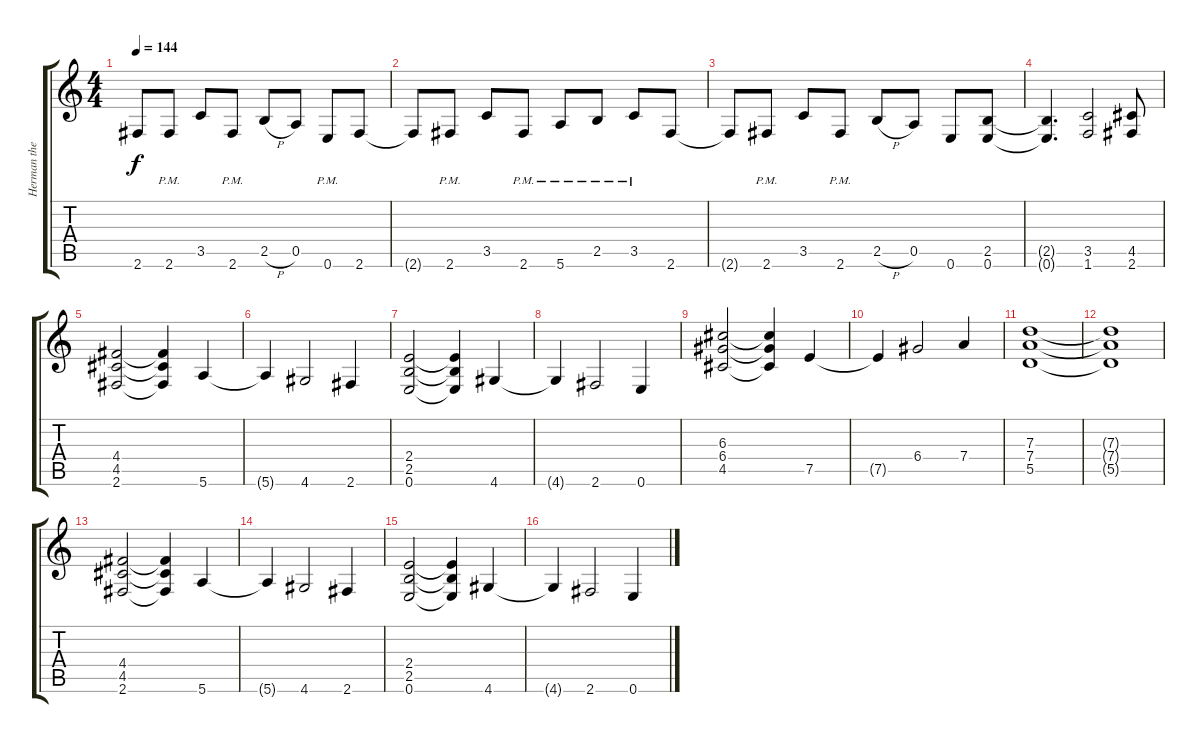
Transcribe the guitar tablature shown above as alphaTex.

\track ("Herman the German" "Herman the") {instrument distortionguitar}
\staff {score tabs}
\tuning (E4 B3 G3 D3 A2 E2) {hide}
\ts (4 4)
\tempo 144
\clef g2
\ks c
2.6{t}.8{dy f} 2.6{pm}.8 3.5.8 2.6{pm}.8 2.5{h}.8 0.5.8 0.6{pm}.8 2.6.8 |
2.6{t}.8 2.6{pm}.8 3.5.8 2.6{pm}.8 5.6{pm}.8 2.5{pm}.8 3.5{pm}.8 2.6.8 |
2.6{t}.8 2.6{pm}.8 3.5.8 2.6{pm}.8 2.5{h}.8 0.5.8 0.6.8 (2.5 0.6).8 |
(2.5{t} 0.6{t}).4{d} (3.5 1.6).2 (4.5 2.6).8 |
(4.4 4.5 2.6).2 (4.4{t} 4.5{t} 2.6{t}).4 5.6.4 |
5.6{t}.4 4.6.2 2.6.4 |
(2.4 2.5 0.6).2 (2.4{t} 2.5{t} 0.6{t}).4 4.6.4 |
4.6{t}.4 2.6.2 0.6.4 |
(6.3 6.4 4.5).2 (6.3{t} 6.4{t} 4.5{t}).4 7.5.4 |
7.5{t}.4 6.4.2 7.4.4 |
(7.3 7.4 5.5).1 |
(7.3{t} 7.4{t} 5.5{t}).1 |
(4.4 4.5 2.6).2 (4.4{t} 4.5{t} 2.6{t}).4 5.6.4 |
5.6{t}.4 4.6.2 2.6.4 |
(2.4 2.5 0.6).2 (2.4{t} 2.5{t} 0.6{t}).4 4.6.4 |
4.6{t}.4 2.6.2 0.6.4
